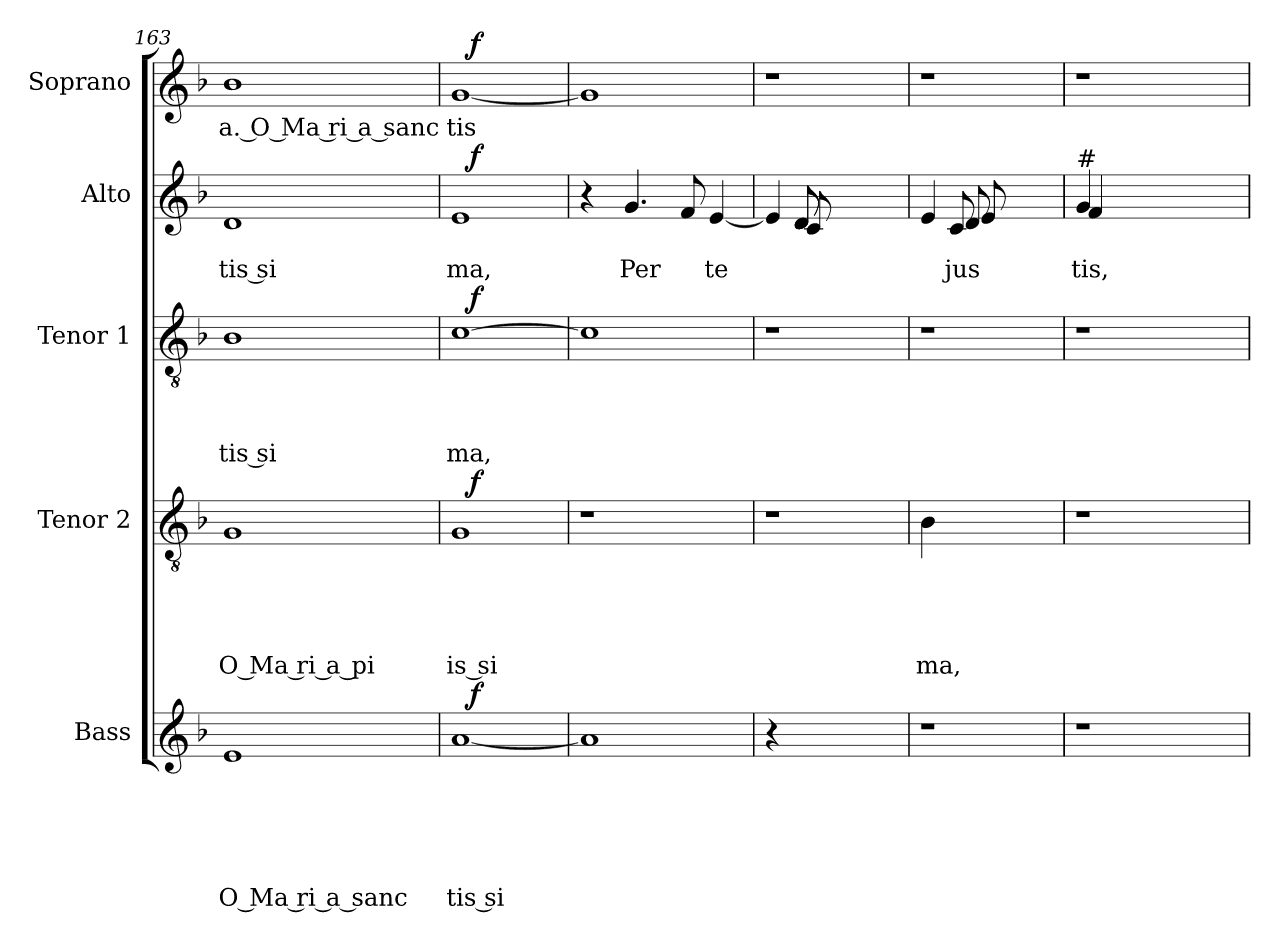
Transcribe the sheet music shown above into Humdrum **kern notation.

**kern	**text	**text	**text	**text	**text	**text	**dynam	**kern	**text	**text	**text	**text	**text	**dynam	**kern	**text	**text	**text	**text	**dynam	**kern	**text	**text	**dynam	**kern	**text	**dynam
*part5	*part5	*part5	*part5	*part5	*part5	*part5	*part5	*part4	*part4	*part4	*part4	*part4	*part4	*part4	*part3	*part3	*part3	*part3	*part3	*part3	*part2	*part2	*part2	*part2	*part1	*part1	*part1
*staff5	*staff5	*staff5	*staff5	*staff5	*staff5	*staff5	*staff5	*staff4	*staff4	*staff4	*staff4	*staff4	*staff4	*staff4	*staff3	*staff3	*staff3	*staff3	*staff3	*staff3	*staff2	*staff2	*staff2	*staff2	*staff1	*staff1	*staff1
*I"Bass	*	*	*	*	*	*	*	*I"Tenor 2	*	*	*	*	*	*	*I"Tenor 1	*	*	*	*	*	*I"Alto	*	*	*	*I"Soprano	*	*
*I'B	*	*	*	*	*	*	*	*I'T2	*	*	*	*	*	*	*I'T1	*	*	*	*	*	*I'A	*	*	*	*I'S	*	*
*clefG2	*	*	*	*	*	*	*	*clefGv2	*	*	*	*	*	*	*clefGv2	*	*	*	*	*	*clefG2	*	*	*	*clefG2	*	*
*k[b-]	*	*	*	*	*	*	*	*k[b-]	*	*	*	*	*	*	*k[b-]	*	*	*	*	*	*k[b-]	*	*	*	*k[b-]	*	*
*F:	*	*	*	*	*	*	*	*F:	*	*	*	*	*	*	*F:	*	*	*	*	*	*F:	*	*	*	*F:	*	*
=163	=163	=163	=163	=163	=163	=163	=163	=163	=163	=163	=163	=163	=163	=163	=163	=163	=163	=163	=163	=163	=163	=163	=163	=163	=163	=163	=163
!	!	!	!	!	!	!LO:LY:b:rj	!	!	!	!	!	!	!LO:LY:b:rj	!	!	!	!	!	!LO:LY:b:rj	!	!	!	!LO:LY:b:rj	!	!	!LO:LY:b	!
1e	.	.	.	.	.	O Ma ri a sanc	.	1G	.	.	.	.	O Ma ri a pi	.	1B-	.	.	.	tis si	.	1d	.	tis si	.	1b-	a. O Ma ri a sanc	.
=164	=164	=164	=164	=164	=164	=164	=164	=164	=164	=164	=164	=164	=164	=164	=164	=164	=164	=164	=164	=164	=164	=164	=164	=164	=164	=164	=164
!	!	!	!	!	!	!LO:LY:b	!	!	!	!	!	!	!LO:LY:b	!	!	!	!	!	!LO:LY:b	!	!	!	!LO:LY:b	!	!	!LO:LY:b:rj	!
*^	*	*	*	*	*	*	*	*^	*	*	*	*	*	*	*^	*	*	*	*	*	*^	*	*	*	*^	*	*
[<1a	16ryy	.	.	.	.	.	tis si	.	1G	16ryy	.	.	.	.	is si	.	[>1c	16ryy	.	.	.	ma,	.	1e	16ryy	.	ma,	.	[<1g	16ryy	tis	.
!	!	!	!	!	!	!	!	!LO:DY:b	!	!	!	!	!	!	!	!LO:DY:b	!	!	!	!	!	!	!LO:DY:b	!	!	!	!	!LO:DY:b	!	!	!	!LO:DY:b
.	2...ryy	.	.	.	.	.	.	f	.	2...ryy	.	.	.	.	.	f	.	2...ryy	.	.	.	.	f	.	2...ryy	.	.	f	.	2...ryy	.	f
=165	=165	=165	=165	=165	=165	=165	=165	=165	=165	=165	=165	=165	=165	=165	=165	=165	=165	=165	=165	=165	=165	=165	=165	=165	=165	=165	=165	=165	=165	=165	=165	=165
!LO:TX:a:t=Per	!	!	!	!	!	!	!	!	!	!	!	!	!	!	!	!	!	!	!	!	!	!	!	!	!	!	!	!	!	!	!	!
*v	*v	*	*	*	*	*	*	*	*	*	*	*	*	*	*	*	*v	*v	*	*	*	*	*	*v	*v	*	*	*	*v	*v	*	*
*	*	*	*	*	*	*	*	*v	*v	*	*	*	*	*	*	*	*	*	*	*	*	*	*	*	*	*	*	*
1a]	.	.	.	.	.	.	.	1r	.	.	.	.	.	.	1c]	.	.	.	.	.	4r	.	.	.	1g]	.	.
!	!	!	!	!	!	!	!	!	!	!	!	!	!	!	!	!	!	!	!	!	!	!	!LO:LY:b	!	!	!	!
.	.	.	.	.	.	.	.	.	.	.	.	.	.	.	.	.	.	.	.	.	4.g/	.	Per	.	.	.	.
.	.	.	.	.	.	.	.	.	.	.	.	.	.	.	.	.	.	.	.	.	8f/	.	.	.	.	.	.
!	!	!	!	!	!	!	!	!	!	!	!	!	!	!	!	!	!	!	!	!	!	!	!LO:LY:b	!	!	!	!
.	.	.	.	.	.	.	.	.	.	.	.	.	.	.	.	.	.	.	.	.	[>4e/	.	te	.	.	.	.
!!LO:PB:g=z
=166	=166	=166	=166	=166	=166	=166	=166	=166	=166	=166	=166	=166	=166	=166	=166	=166	=166	=166	=166	=166	=166	=166	=166	=166	=166	=166	=166
*	*	*	*	*	*	*	*	*	*	*	*	*	*	*	*	*	*	*	*	*	*^	*	*	*	*	*	*
*	*	*	*	*	*	*	*	*	*	*	*	*	*	*	*	*	*	*	*	*	*	*^	*	*	*	*	*	*
*	*	*	*	*	*	*	*	*	*	*	*	*	*	*	*	*	*	*	*	*	*	*	*^	*	*	*	*	*	*
4r	.	.	.	.	.	.	.	1r	.	.	.	.	.	.	1r	.	.	.	.	.	4e/]	8ryy	8ryy	8ryy	.	.	.	1r	.	.
.	.	.	.	.	.	.	.	.	.	.	.	.	.	.	.	.	.	.	.	.	.	8d/	8c/	8d/	.	.	.	.	.	.
2.ryy	.	.	.	.	.	.	.	.	.	.	.	.	.	.	.	.	.	.	.	.	2.ryy	2.ryy	2.ryy	2.ryy	.	.	.	.	.	.
=167	=167	=167	=167	=167	=167	=167	=167	=167	=167	=167	=167	=167	=167	=167	=167	=167	=167	=167	=167	=167	=167	=167	=167	=167	=167	=167	=167	=167	=167	=167
!	!	!	!	!	!	!	!	!	!	!	!	!	!LO:LY:b:rj	!	!	!	!	!	!	!	!	!	!	!	!	!	!	!	!	!
1r	.	.	.	.	.	.	.	4B-\	.	.	.	.	ma,	.	1r	.	.	.	.	.	4e/	8ryy	8ryy	8ryy	.	.	.	1r	.	.
!	!	!	!	!	!	!	!	!	!	!	!	!	!	!	!	!	!	!	!	!	!	!	!	!	!	!LO:LY:b	!	!	!	!
.	.	.	.	.	.	.	.	.	.	.	.	.	.	.	.	.	.	.	.	.	.	8c/	8d/	8e/	.	jus	.	.	.	.
.	.	.	.	.	.	.	.	2.ryy	.	.	.	.	.	.	.	.	.	.	.	.	2.ryy	2.ryy	2.ryy	2.ryy	.	.	.	.	.	.
=168	=168	=168	=168	=168	=168	=168	=168	=168	=168	=168	=168	=168	=168	=168	=168	=168	=168	=168	=168	=168	=168	=168	=168	=168	=168	=168	=168	=168	=168	=168
!	!	!	!	!	!	!	!	!	!	!	!	!	!	!	!	!	!	!	!	!	!LO:TX:a:t=#	!	!	!	!	!	!	!	!	!
!	!	!	!	!	!	!	!	!	!	!	!	!	!	!	!	!	!	!	!	!	!	!	!	!	!	!LO:LY:b	!	!	!	!
*	*	*	*	*	*	*	*	*	*	*	*	*	*	*	*	*	*	*	*	*	*	*	*v	*v	*	*	*	*	*	*
1r	.	.	.	.	.	.	.	1r	.	.	.	.	.	.	1r	.	.	.	.	.	16.ryy	4g/	4f/	.	tis,	.	1r	.	.
.	.	.	.	.	.	.	.	.	.	.	.	.	.	.	.	.	.	.	.	.	2.ryy	.	.	.	.	.	.	.	.
.	.	.	.	.	.	.	.	.	.	.	.	.	.	.	.	.	.	.	.	.	.	2.ryy	2.ryy	.	.	.	.	.	.
.	.	.	.	.	.	.	.	.	.	.	.	.	.	.	.	.	.	.	.	.	8ryy	.	.	.	.	.	.	.	.
.	.	.	.	.	.	.	.	.	.	.	.	.	.	.	.	.	.	.	.	.	32ryy	.	.	.	.	.	.	.	.
*	*	*	*	*	*	*	*	*	*	*	*	*	*	*	*	*	*	*	*	*	*v	*v	*v	*	*	*	*	*	*
=	=	=	=	=	=	=	=	=	=	=	=	=	=	=	=	=	=	=	=	=	=	=	=	=	=	=	=
*-	*-	*-	*-	*-	*-	*-	*-	*-	*-	*-	*-	*-	*-	*-	*-	*-	*-	*-	*-	*-	*-	*-	*-	*-	*-	*-	*-
